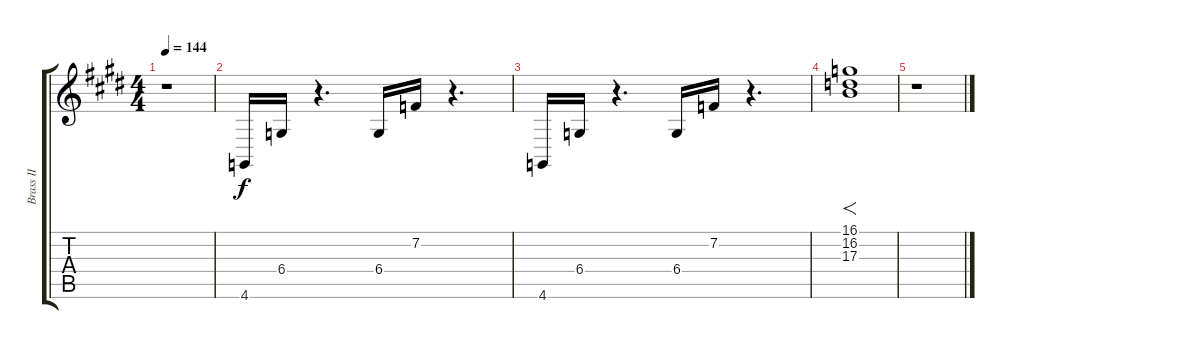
\track ("Brass II" "Brass II") {instrument brasssection}
\staff {score tabs}
\tuning (Eb4 Bb3 Gb3 Db3 Ab2 Eb2) {hide}
\ts (4 4)
\tempo 144
\clef g2
\ks c#minor
r.1{dy f} |
4.6.16 6.4.16 r.4{d} 6.4.16 7.2.16 r.4{d} |
4.6.16 6.4.16 r.4{d} 6.4.16 7.2.16 r.4{d} |
(16.1 16.2 17.3).1{f} |
r.1
